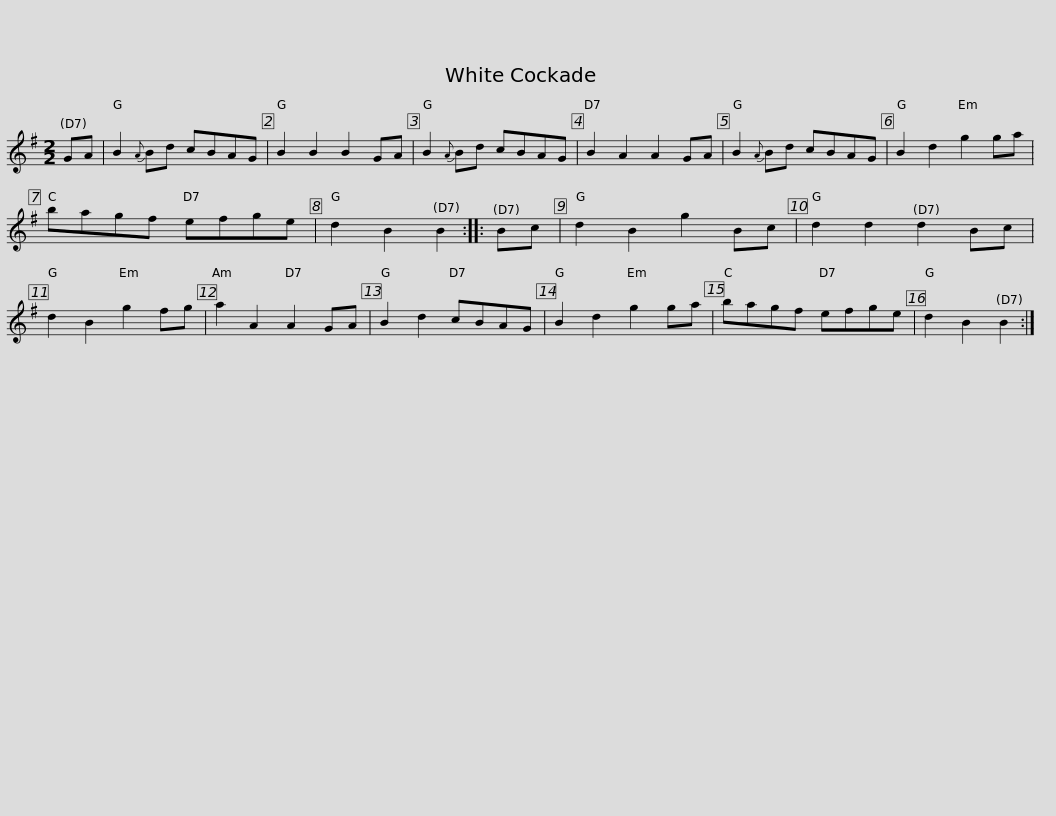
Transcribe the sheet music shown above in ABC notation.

X:1
L:1/8
M:2/2
I:linebreak $
K:G
V:1 treble
V:1
 GA | B2{A} Bd cBAG | B2 B2 B2 GA | B2{A} Bd cBAG | B2 A2 A2 GA | %5
 B2{A} Bd cBAG | B2 d2 g2 ga |$ bagf efge | d2 B2 B2 :: Bc | %10
 d2 B2 g2 Bc | d2 d2 d2 Bc | d2 B2 g2 fg | a2 A2 A2 GA | B2 d2 cBAG |$ %15
 B2 d2 g2 ga | bagf efge | d2 B2 B2 :| %18
